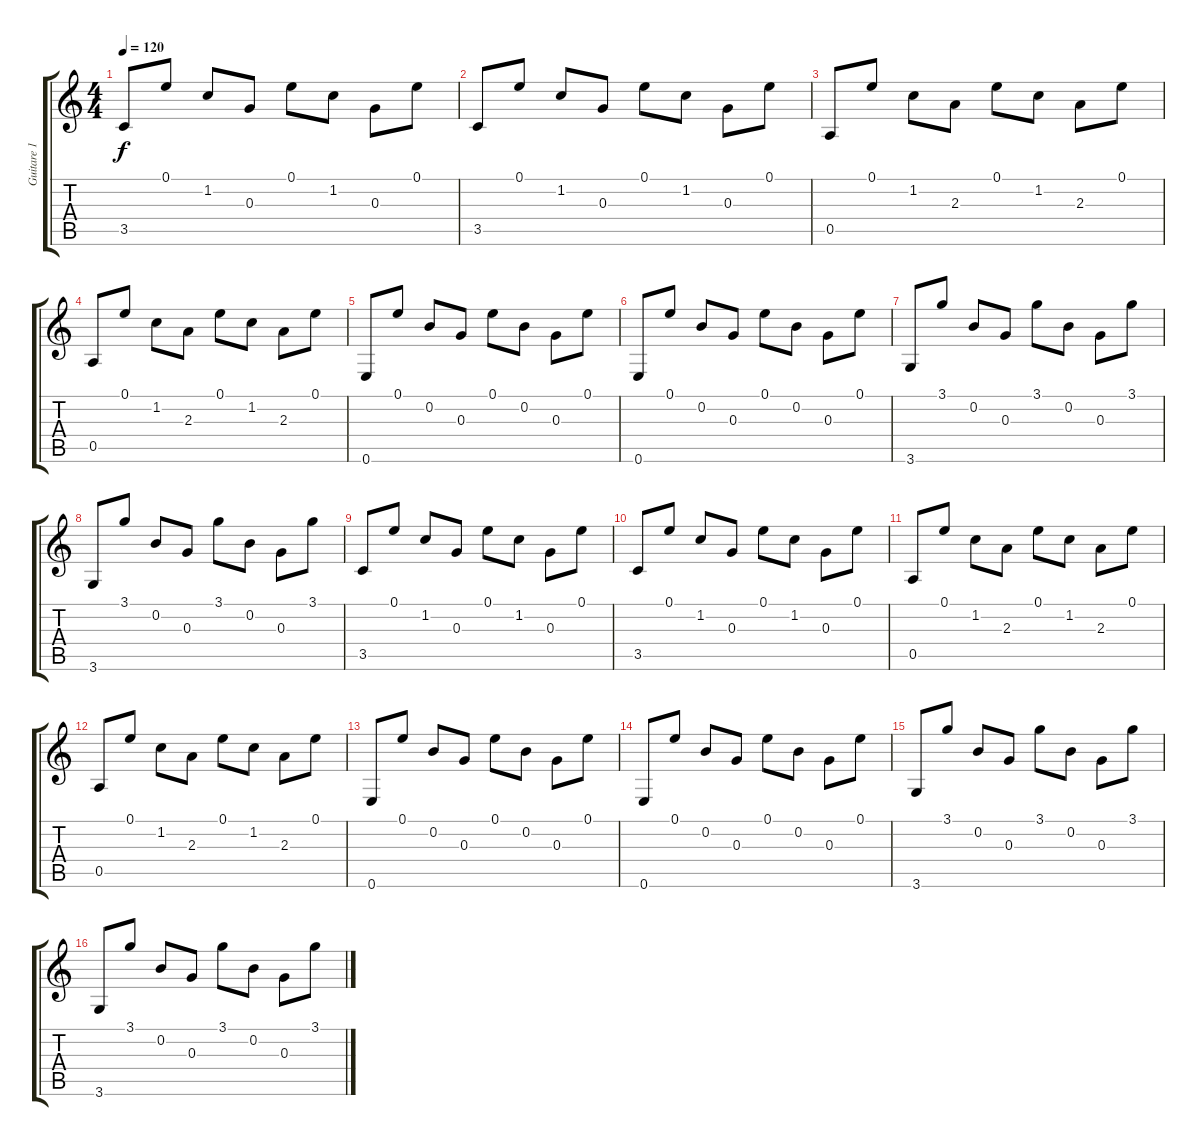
\track ("Guitare 1" "Guitare 1") {instrument electricguitarjazz}
\staff {score tabs}
\tuning (E4 B3 G3 D3 A2 E2) {hide}
\ts (4 4)
\tempo 120
\clef g2
\ks c
3.5.8{dy f} 0.1.8 1.2.8 0.3.8 0.1.8 1.2.8 0.3.8 0.1.8 |
3.5.8 0.1.8 1.2.8 0.3.8 0.1.8 1.2.8 0.3.8 0.1.8 |
0.5.8 0.1.8 1.2.8 2.3.8 0.1.8 1.2.8 2.3.8 0.1.8 |
0.5.8 0.1.8 1.2.8 2.3.8 0.1.8 1.2.8 2.3.8 0.1.8 |
0.6.8 0.1.8 0.2.8 0.3.8 0.1.8 0.2.8 0.3.8 0.1.8 |
0.6.8 0.1.8 0.2.8 0.3.8 0.1.8 0.2.8 0.3.8 0.1.8 |
3.6.8 3.1.8 0.2.8 0.3.8 3.1.8 0.2.8 0.3.8 3.1.8 |
3.6.8 3.1.8 0.2.8 0.3.8 3.1.8 0.2.8 0.3.8 3.1.8 |
3.5.8 0.1.8 1.2.8 0.3.8 0.1.8 1.2.8 0.3.8 0.1.8 |
3.5.8 0.1.8 1.2.8 0.3.8 0.1.8 1.2.8 0.3.8 0.1.8 |
0.5.8 0.1.8 1.2.8 2.3.8 0.1.8 1.2.8 2.3.8 0.1.8 |
0.5.8 0.1.8 1.2.8 2.3.8 0.1.8 1.2.8 2.3.8 0.1.8 |
0.6.8 0.1.8 0.2.8 0.3.8 0.1.8 0.2.8 0.3.8 0.1.8 |
0.6.8 0.1.8 0.2.8 0.3.8 0.1.8 0.2.8 0.3.8 0.1.8 |
3.6.8 3.1.8 0.2.8 0.3.8 3.1.8 0.2.8 0.3.8 3.1.8 |
3.6.8 3.1.8 0.2.8 0.3.8 3.1.8 0.2.8 0.3.8 3.1.8
